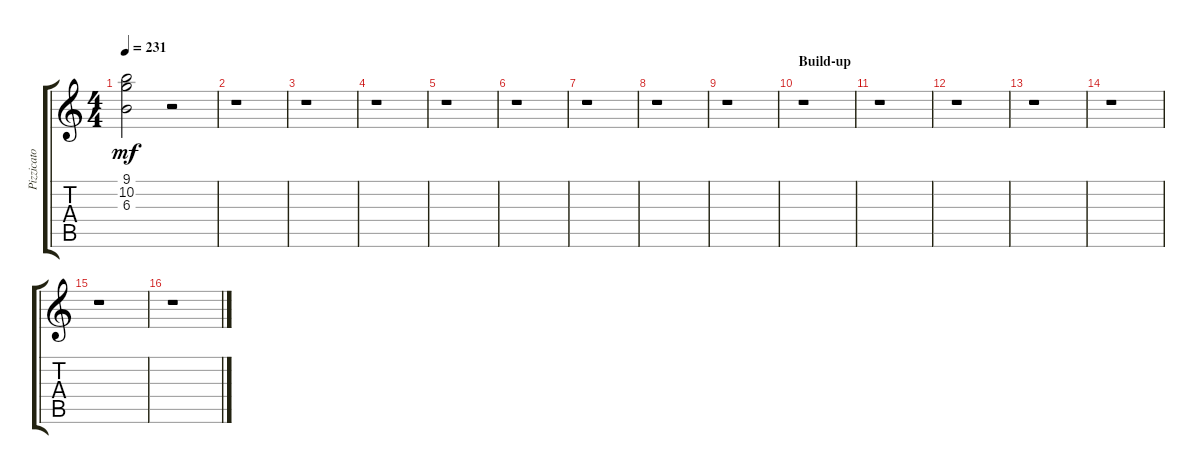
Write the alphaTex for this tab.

\track ("Pizzicato" "Pizzicato") {instrument electricguitarclean}
\staff {score tabs}
\tuning (D4 A3 F3 C3 G2 C2) {hide}
\ts (4 4)
\tempo 231
\clef g2
\ks aminor
(9.1 10.2 6.3).2{dy mf} r.2 |
r.1 |
r.1 |
r.1 |
r.1 |
r.1 |
r.1 |
r.1 |
r.1 |
\section ("" "Build-up")
r.1 |
r.1 |
r.1 |
r.1 |
r.1 |
r.1 |
r.1
